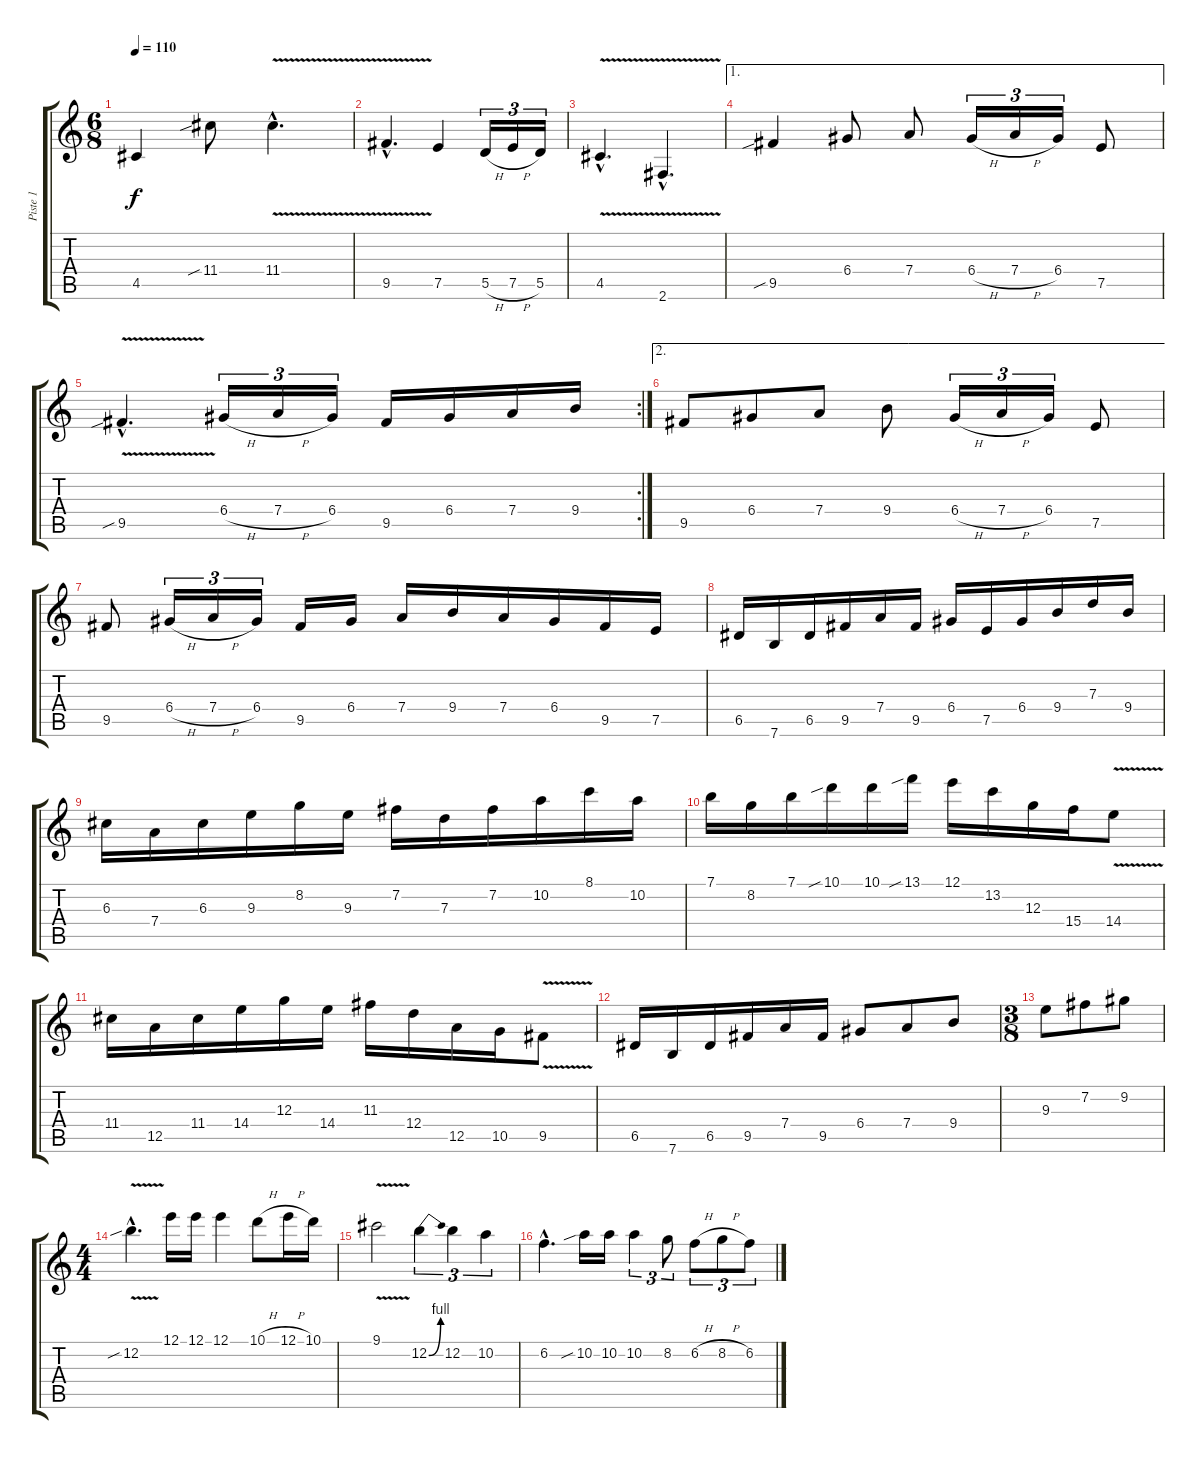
\track ("Piste 1" "Piste 1") {instrument overdrivenguitar}
\staff {score tabs}
\tuning (E4 B3 G3 D3 A2 E2) {hide}
\ts (6 8)
\tempo 110
\clef g2
\ks c
4.5.4{dy f} 11.4{sib}.8 11.4{v hac}.4{d} |
9.5{v hac}.4{d} 7.5.4 5.5{h}.16{tu (3 2)} 7.5{h}.16{tu (3 2)} 5.5.16{tu (3 2)} |
4.5{v hac}.4{d} 2.6{v hac}.4{d} |
\ae 1
9.5{sib}.4 6.4.8 7.4.8 6.4{h}.16{tu (3 2)} 7.4{h}.16{tu (3 2)} 6.4.16{tu (3 2)} 7.5.8 |
\rc 2
9.5{v sib hac}.4{d} 6.4{h}.16{tu (3 2)} 7.4{h}.16{tu (3 2)} 6.4.16{tu (3 2)} 9.5.16 6.4.16 7.4.16 9.4.16 |
\ae 2
9.5.8 6.4.8 7.4.8 9.4.8 6.4{h}.16{tu (3 2)} 7.4{h}.16{tu (3 2)} 6.4.16{tu (3 2)} 7.5.8 |
9.5.8 6.4{h}.16{tu (3 2)} 7.4{h}.16{tu (3 2)} 6.4.16{tu (3 2)} 9.5.16 6.4.16 7.4.16 9.4.16 7.4.16 6.4.16 9.5.16 7.5.16 |
6.5.16 7.6.16 6.5.16 9.5.16 7.4.16 9.5.16 6.4.16 7.5.16 6.4.16 9.4.16 7.3.16 9.4.16 |
6.3.16 7.4.16 6.3.16 9.3.16 8.2.16 9.3.16 7.2.16 7.3.16 7.2.16 10.2.16 8.1.16 10.2.16 |
7.1.16 8.2.16 7.1.16 10.1{sib}.16 10.1.16 13.1{sib}.16 12.1.16 13.2.16 12.3.16 15.4.16 14.4{v}.8 |
11.4.16 12.5.16 11.4.16 14.4.16 12.3.16 14.4.16 11.3.16 12.4.16 12.5.16 10.5.16 9.5{v}.8 |
6.5.16 7.6.16 6.5.16 9.5.16 7.4.16 9.5.16 6.4.8 7.4.8 9.4.8 |
\ts (3 8)
9.3.8 7.2.8 9.2.8 |
\ts (4 4)
12.2{v sib hac}.4{d} 12.1.16 12.1.16 12.1.4 10.1{h}.8 12.1{h}.16 10.1.16 |
9.1{v}.2 12.2{be (bend 0 0 60 4)}.4{tu (3 2)} 12.2.4{tu (3 2)} 10.2.4{tu (3 2)} |
6.2{hac}.4{d} 10.2{sib}.16 10.2.16 10.2.4{tu (3 2)} 8.2.8{tu (3 2)} 6.2{h}.8{tu (3 2)} 8.2{h}.8{tu (3 2)} 6.2.8{tu (3 2)}
